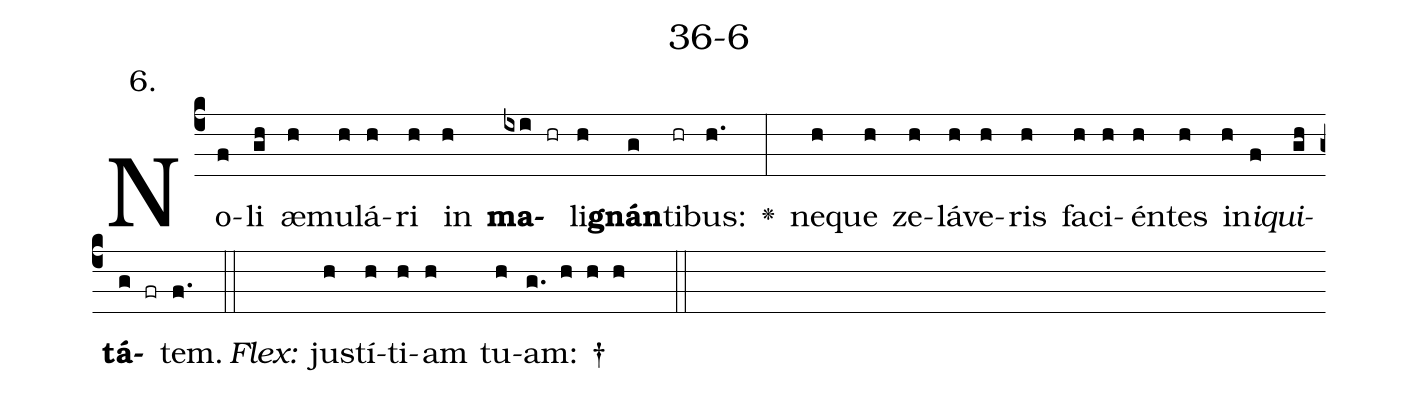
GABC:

name: 36-6;
annotation: 6.;
%%
(c4)No(f)li(gh) æ(h)mu(h)lá(h)ri(h) in(h) <b>ma</b>(ixi hr)li(h)<b>gnán</b>(g)ti(hr)bus:(h.) <v>\greheightstar</v>(:) ne(h)que(h) ze(h)lá(h)ve(h)ris(h) fa(h)ci(h)én(h)tes(h) in(h)<i>i</i>(f)<i>qui</i>(gh)<b>tá</b>(g fr)tem.(f.) (::)
<i>Flex:</i>()  jus(h)tí(h)ti(h)am(h) tu(h)am: †(g. h h h  ::)

%E(h) u(h) o(f) u(gh) a(g) e.(f.) (::)
